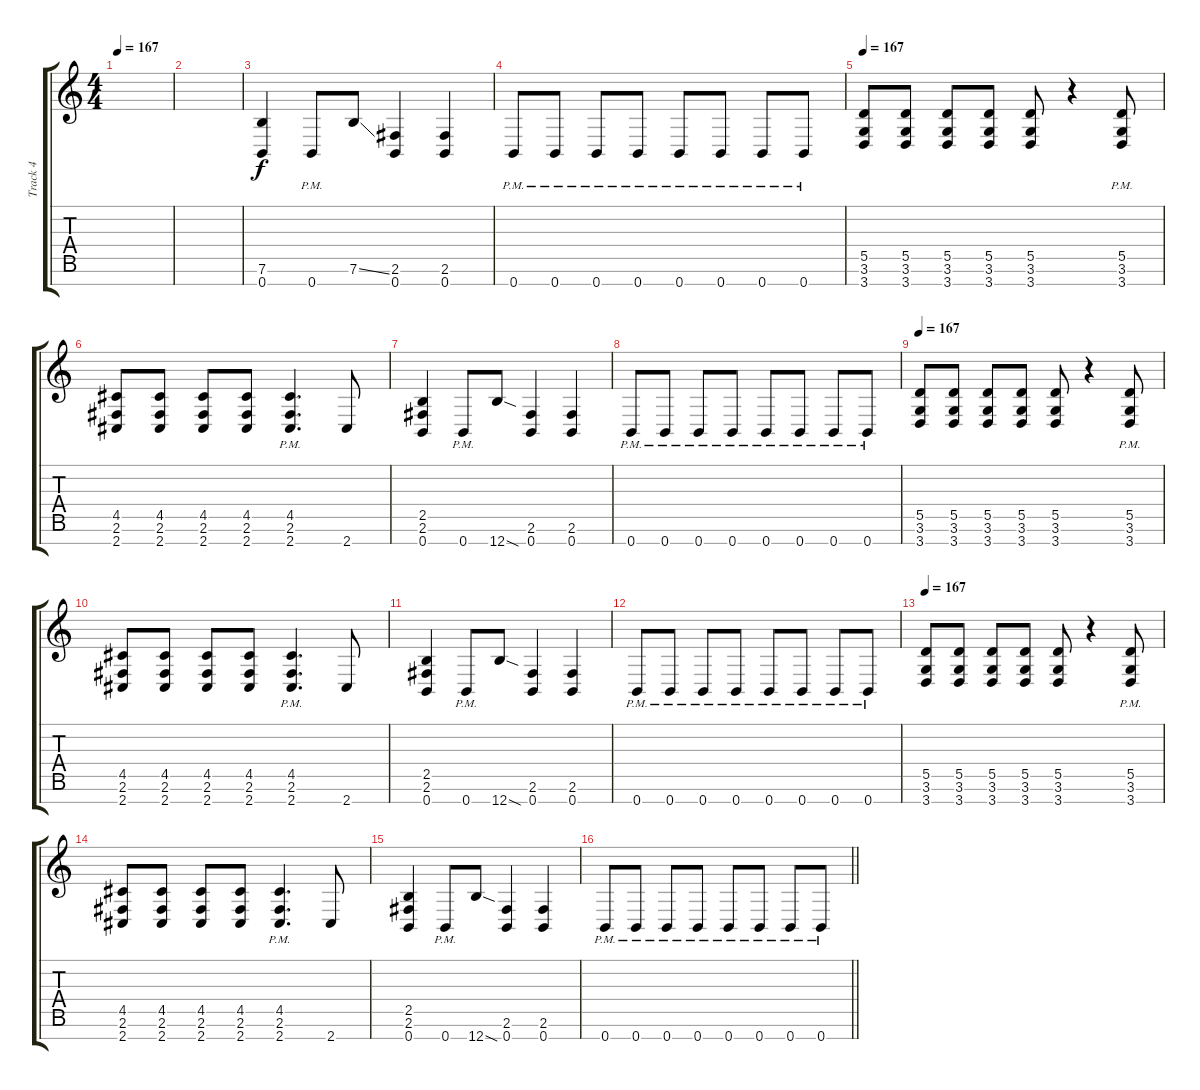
\track ("Track 4" "Track 4") {instrument distortionguitar}
\staff {score tabs}
\tuning (E4 B3 G3 D3 A2 E2 B1) {hide}
\ts (4 4)
\section ("" "")
\tempo 167
\clef g2
\ks c
|
|
(7.6 0.7).4 0.7{pm}.8 7.6{ss}.8 (2.6 0.7).4 (2.6 0.7).4 |
0.7{pm}.8 0.7{pm}.8 0.7{pm}.8 0.7{pm}.8 0.7{pm}.8 0.7{pm}.8 0.7{pm}.8 0.7{pm}.8 |
\tempo 167
(5.5 3.6 3.7).8 (5.5 3.6 3.7).8 (5.5 3.6 3.7).8 (5.5 3.6 3.7).8 (5.5 3.6 3.7).8 r.4 (5.5 3.6 3.7{pm}).8 |
(4.5 2.6 2.7).8 (4.5 2.6 2.7).8 (4.5 2.6 2.7).8 (4.5 2.6 2.7).8 (4.5 2.6 2.7{pm}).4{d} 2.7.8 |
(2.5 2.6 0.7).4 0.7{pm}.8 12.7{sod}.8 (2.6 0.7).4 (2.6 0.7).4 |
0.7{pm}.8 0.7{pm}.8 0.7{pm}.8 0.7{pm}.8 0.7{pm}.8 0.7{pm}.8 0.7{pm}.8 0.7{pm}.8 |
\tempo 167
(5.5 3.6 3.7).8 (5.5 3.6 3.7).8 (5.5 3.6 3.7).8 (5.5 3.6 3.7).8 (5.5 3.6 3.7).8 r.4 (5.5 3.6 3.7{pm}).8 |
(4.5 2.6 2.7).8 (4.5 2.6 2.7).8 (4.5 2.6 2.7).8 (4.5 2.6 2.7).8 (4.5 2.6 2.7{pm}).4{d} 2.7.8 |
(2.5 2.6 0.7).4 0.7{pm}.8 12.7{sod}.8 (2.6 0.7).4 (2.6 0.7).4 |
0.7{pm}.8 0.7{pm}.8 0.7{pm}.8 0.7{pm}.8 0.7{pm}.8 0.7{pm}.8 0.7{pm}.8 0.7{pm}.8 |
\tempo 167
(5.5 3.6 3.7).8 (5.5 3.6 3.7).8 (5.5 3.6 3.7).8 (5.5 3.6 3.7).8 (5.5 3.6 3.7).8 r.4 (5.5 3.6 3.7{pm}).8 |
(4.5 2.6 2.7).8 (4.5 2.6 2.7).8 (4.5 2.6 2.7).8 (4.5 2.6 2.7).8 (4.5 2.6 2.7{pm}).4{d} 2.7.8 |
(2.5 2.6 0.7).4 0.7{pm}.8 12.7{sod}.8 (2.6 0.7).4 (2.6 0.7).4 |
\barLineRight lightlight
0.7{pm}.8 0.7{pm}.8 0.7{pm}.8 0.7{pm}.8 0.7{pm}.8 0.7{pm}.8 0.7{pm}.8 0.7{pm}.8
